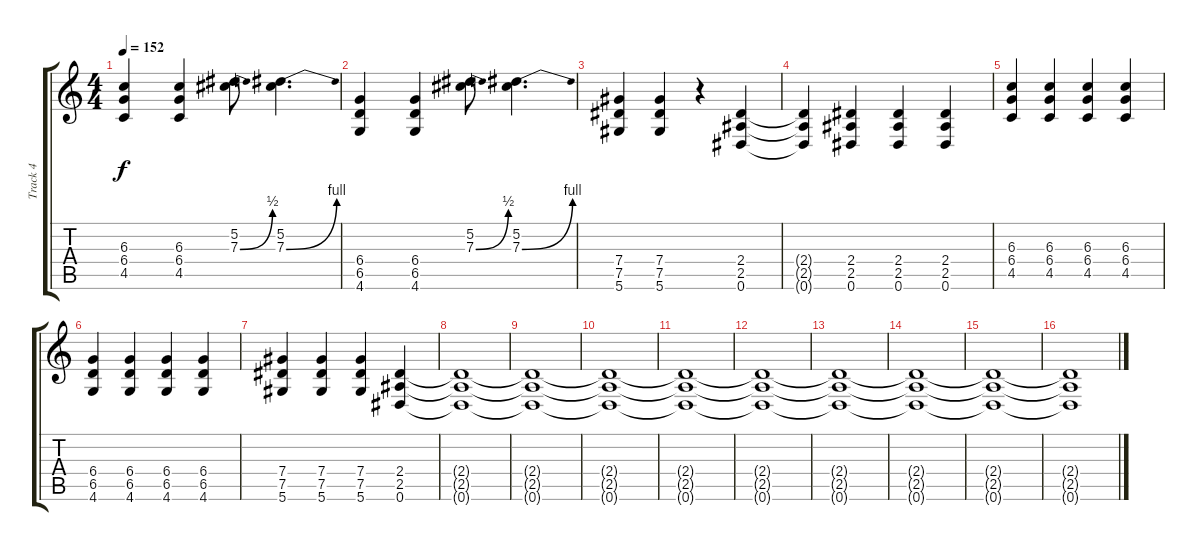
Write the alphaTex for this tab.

\track ("Track 4" "Track 4") {instrument distortionguitar}
\staff {score tabs}
\tuning (Eb4 Bb3 Gb3 Db3 Ab2 Eb2) {hide}
\ts (4 4)
\tempo 152
\clef g2
\ks c
(6.3 6.4 4.5).4{dy f} (6.3 6.4 4.5).4 (5.2 7.3{be (bend 0 0 60 2)}).8 (5.2 7.3{be (bend 0 0 60 4)}).4{d} |
(6.4 6.5 4.6).4 (6.4 6.5 4.6).4 (5.2 7.3{be (bend 0 0 60 2)}).8 (5.2 7.3{be (bend 0 0 60 4)}).4{d} |
(7.4 7.5 5.6).4 (7.4 7.5 5.6).4 r.4 (2.4 2.5 0.6).4 |
(2.4{t} 2.5{t} 0.6{t}).4 (2.4 2.5 0.6).4 (2.4 2.5 0.6).4 (2.4 2.5 0.6).4 |
(6.3 6.4 4.5).4 (6.3 6.4 4.5).4 (6.3 6.4 4.5).4 (6.3 6.4 4.5).4 |
(6.4 6.5 4.6).4 (6.4 6.5 4.6).4 (6.4 6.5 4.6).4 (6.4 6.5 4.6).4 |
(7.4 7.5 5.6).4 (7.4 7.5 5.6).4 (7.4 7.5 5.6).4 (2.4 2.5 0.6).4 |
(2.4{t} 2.5{t} 0.6{t}).1 |
(2.4{t} 2.5{t} 0.6{t}).1 |
(2.4{t} 2.5{t} 0.6{t}).1 |
(2.4{t} 2.5{t} 0.6{t}).1 |
(2.4{t} 2.5{t} 0.6{t}).1 |
(2.4{t} 2.5{t} 0.6{t}).1 |
(2.4{t} 2.5{t} 0.6{t}).1 |
(2.4{t} 2.5{t} 0.6{t}).1 |
(2.4{t} 2.5{t} 0.6{t}).1
